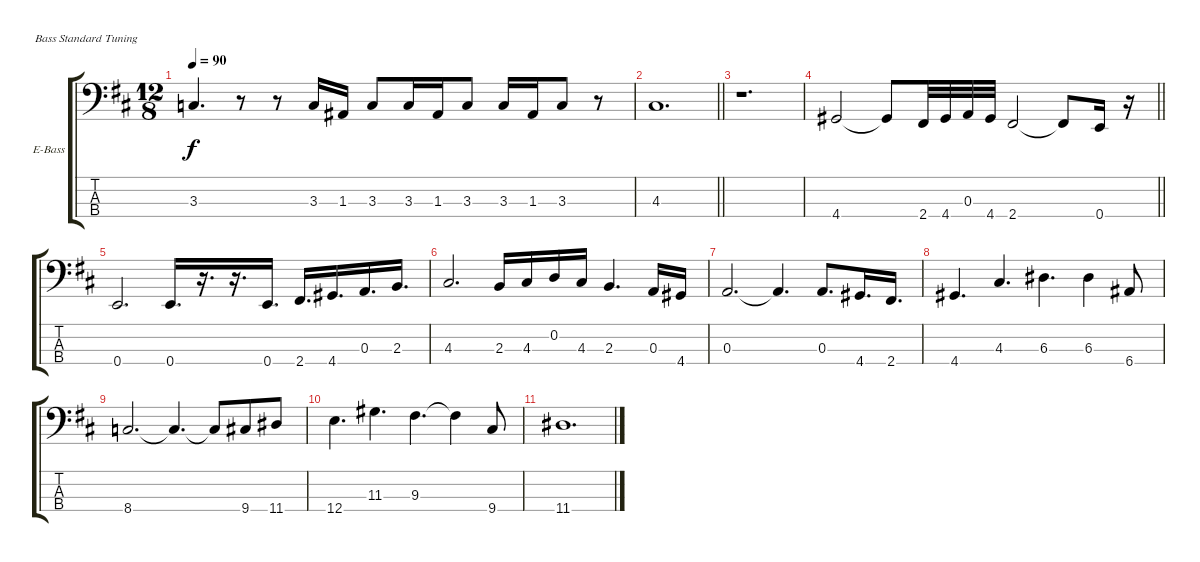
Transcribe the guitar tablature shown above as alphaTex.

\bracketExtendMode groupsimilarinstruments
\firstSystemTrackNameOrientation horizontal
\otherSystemsTrackNameOrientation horizontal
\track ("Electric Bass" "E-Bass") {instrument electricbassfinger}
\staff {score tabs}
\tuning (G2 D2 A1 E1)
\ts (12 8)
\tempo 90
\clef f4
\ks d
3.3.4{d dy f} r.8 r.8 3.3.16 1.3.16 3.3.8 3.3.16 1.3.16 3.3.8 3.3.16 1.3.16 3.3.8 r.8 |
\barLineRight lightlight
4.3.1{d} |
r.1{d} |
\barLineRight lightlight
4.4.2 4.4{t}.8 2.4.32 4.4.32 0.3.32 4.4.32 2.4.2 2.4{t}.8 0.4.16 r.16 |
0.4.2{d} 0.4.16{d} r.16{d} r.16{d} 0.4.16{d} 2.4.16{d} 4.4.16{d} 0.3.16{d} 2.3.16{d} |
4.3.2{d} 2.3.16 4.3.16 0.2.16 4.3.16 2.3.4{d} 0.3.16 4.4.16 |
0.3.2{d} 0.3{t}.4{d} 0.3.8{d} 4.4.16{d} 2.4.16{d} |
4.4.4{d} 4.3.4{d} 6.3.4{d} 6.3.4 6.4.8 |
8.4.2{d} 8.4{t}.4{d} 8.4{t}.8 9.4.8 11.4.8 |
12.4.4{d} 11.3.4{d} 9.3.4{d} 9.3{t}.4 9.4.8 |
11.4.1{d}
